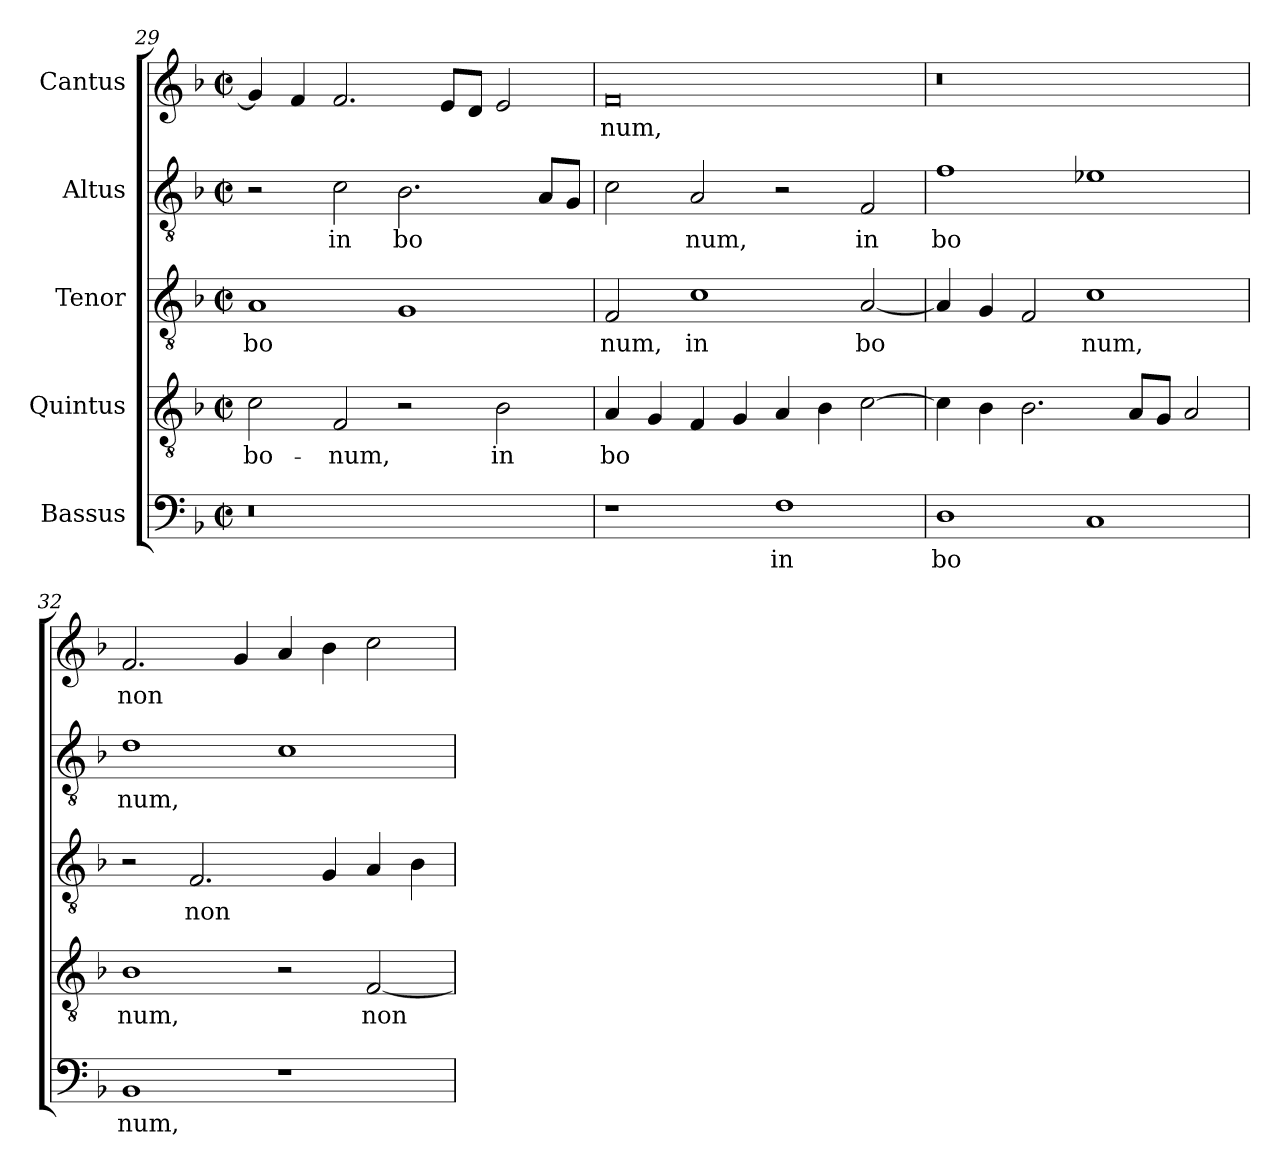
**kern	**text	**kern	**text	**kern	**text	**kern	**text	**kern	**text
*part5	*part5	*part4	*part4	*part3	*part3	*part2	*part2	*part1	*part1
*staff5	*staff5	*staff4	*staff4	*staff3	*staff3	*staff2	*staff2	*staff1	*staff1
*I"Bassus	*	*I"Quintus	*	*I"Tenor	*	*I"Altus	*	*I"Cantus	*
*clefF4	*	*clefGv2	*	*clefGv2	*	*clefGv2	*	*clefG2	*
*k[b-]	*	*k[b-]	*	*k[b-]	*	*k[b-]	*	*k[b-]	*
*F:	*	*F:	*	*F:	*	*F:	*	*F:	*
*M2/2	*	*M2/2	*	*M2/2	*	*M2/2	*	*M2/2	*
*met(c|)	*	*met(c|)	*	*met(c|)	*	*met(c|)	*	*met(c|)	*
=29	=29	=29	=29	=29	=29	=29	=29	=29	=29
!	!	!	!LO:LY:b:cj	!	!LO:LY:b:cj	!	!	!	!LO:LY:b:cj
0r	.	2c\	bo-	1A	bo-	2r	.	4g/]	.
!	!	!	!	!	!	!	!	!	!LO:LY:b:cj
.	.	.	.	.	.	.	.	4f/	.
!	!	!	!LO:LY:b:cj	!	!	!	!LO:LY:b:cj	!	!LO:LY:b:cj
.	.	2F/	-num,	.	.	2c\	in	2.f/	.
!	!	!	!	!	!LO:LY:b:cj	!	!LO:LY:b:cj	!	!
.	.	2r	.	1G	--	2.B-\	bo	.	.
!	!	!	!	!	!	!	!	!	!LO:LY:b:cj
.	.	.	.	.	.	.	.	8e/L	.
!	!	!	!	!	!	!	!	!	!LO:LY:b:cj
.	.	.	.	.	.	.	.	8d/J	.
!	!	!	!LO:LY:b:cj	!	!	!	!	!	!LO:LY:b:cj
.	.	2B-\	in	.	.	.	.	2e/	.
!	!	!	!	!	!	!	!LO:LY:b:cj	!	!
.	.	.	.	.	.	8A/L	.	.	.
!	!	!	!	!	!	!	!LO:LY:b:cj	!	!
.	.	.	.	.	.	8G/J	.	.	.
=30	=30	=30	=30	=30	=30	=30	=30	=30	=30
!	!	!	!LO:LY:b:cj	!	!LO:LY:b:cj	!	!LO:LY:b:cj	!	!LO:LY:b:cj
1r	.	4A/	bo-	2F/	-num,	2c\	.	0f	num,
!	!	!	!LO:LY:b:cj	!	!	!	!	!	!
.	.	4G/	--	.	.	.	.	.	.
!	!	!	!LO:LY:b:cj	!	!LO:LY:b:cj	!	!LO:LY:b:cj	!	!
.	.	4F/	--	1c	in	2A/	num,	.	.
!	!	!	!LO:LY:b:cj	!	!	!	!	!	!
.	.	4G/	--	.	.	.	.	.	.
!	!LO:LY:b:cj	!	!LO:LY:b:cj	!	!	!	!	!	!
1F	in	4A/	--	.	.	2r	.	.	.
!	!	!	!LO:LY:b:cj	!	!	!	!	!	!
.	.	4B-\	--	.	.	.	.	.	.
!	!	!	!LO:LY:b:cj	!	!LO:LY:b:cj	!	!LO:LY:b:cj	!	!
.	.	[>2c\	--	[<2A/	bo-	2F/	in	.	.
=31	=31	=31	=31	=31	=31	=31	=31	=31	=31
!	!LO:LY:b:cj	!	!LO:LY:b:cj	!	!LO:LY:b:cj	!	!LO:LY:b:cj	!	!
1D	bo	4c\]	--	4A/]	--	1f	bo	0r	.
!	!	!	!LO:LY:b:cj	!	!LO:LY:b:cj	!	!	!	!
.	.	4B-\	--	4G/	--	.	.	.	.
!	!	!	!LO:LY:b:cj	!	!LO:LY:b:cj	!	!	!	!
.	.	2.B-\	--	2F/	--	.	.	.	.
!	!LO:LY:b:cj	!	!	!	!LO:LY:b:cj	!	!LO:LY:b:cj	!	!
1C	.	.	.	1c	-num,	1e-X	.	.	.
!	!	!	!LO:LY:b:cj	!	!	!	!	!	!
.	.	8A/L	--	.	.	.	.	.	.
!	!	!	!LO:LY:b:cj	!	!	!	!	!	!
.	.	8G/J	--	.	.	.	.	.	.
!	!	!	!LO:LY:b:cj	!	!	!	!	!	!
.	.	2A/	--	.	.	.	.	.	.
=32	=32	=32	=32	=32	=32	=32	=32	=32	=32
!	!LO:LY:b:cj	!	!LO:LY:b:cj	!	!	!	!LO:LY:b:cj	!	!LO:LY:b:cj
1BB-	num,	1B-	-num,	2r	.	1d	num,	2.f/	non
!	!	!	!	!	!LO:LY:b:cj	!	!	!	!
.	.	.	.	2.F/	non	.	.	.	.
!	!	!	!	!	!	!	!	!	!LO:LY:b:cj
.	.	.	.	.	.	.	.	4g/	.
!	!	!	!	!	!	!	!LO:LY:b:cj	!	!LO:LY:b:cj
1r	.	2r	.	.	.	1c	.	4a/	.
!	!	!	!	!	!LO:LY:b:cj	!	!	!	!LO:LY:b:cj
.	.	.	.	4G/	.	.	.	4b-\	.
!	!	!	!LO:LY:b:cj	!	!LO:LY:b:cj	!	!	!	!LO:LY:b:cj
.	.	[>2F/	non	4A/	.	.	.	2cc\	.
!	!	!	!	!	!LO:LY:b:cj	!	!	!	!
.	.	.	.	4B-\	.	.	.	.	.
=	=	=	=	=	=	=	=	=	=
*-	*-	*-	*-	*-	*-	*-	*-	*-	*-
